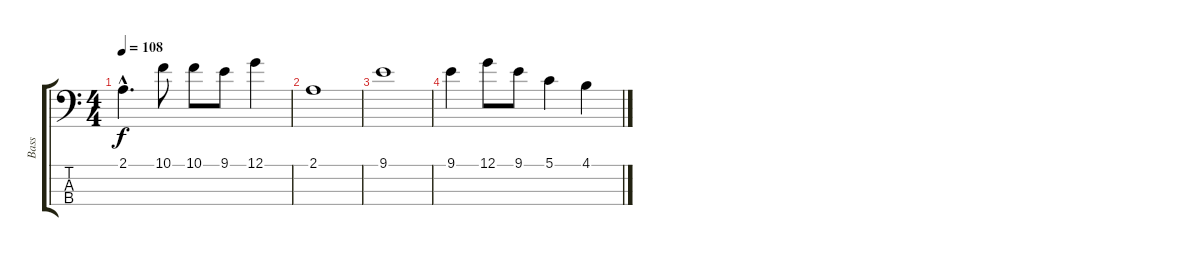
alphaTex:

\track ("Bass" "Bass") {instrument acousticguitarnylon}
\staff {score tabs}
\tuning (G2 D2 A1 E1) {hide}
\ts (4 4)
\tempo 108
\clef f4
\ks c
2.1{hac}.4{d dy f} 10.1.8 10.1.8 9.1.8 12.1.4 |
2.1.1 |
9.1.1 |
9.1.4 12.1.8 9.1.8 5.1.4 4.1.4
